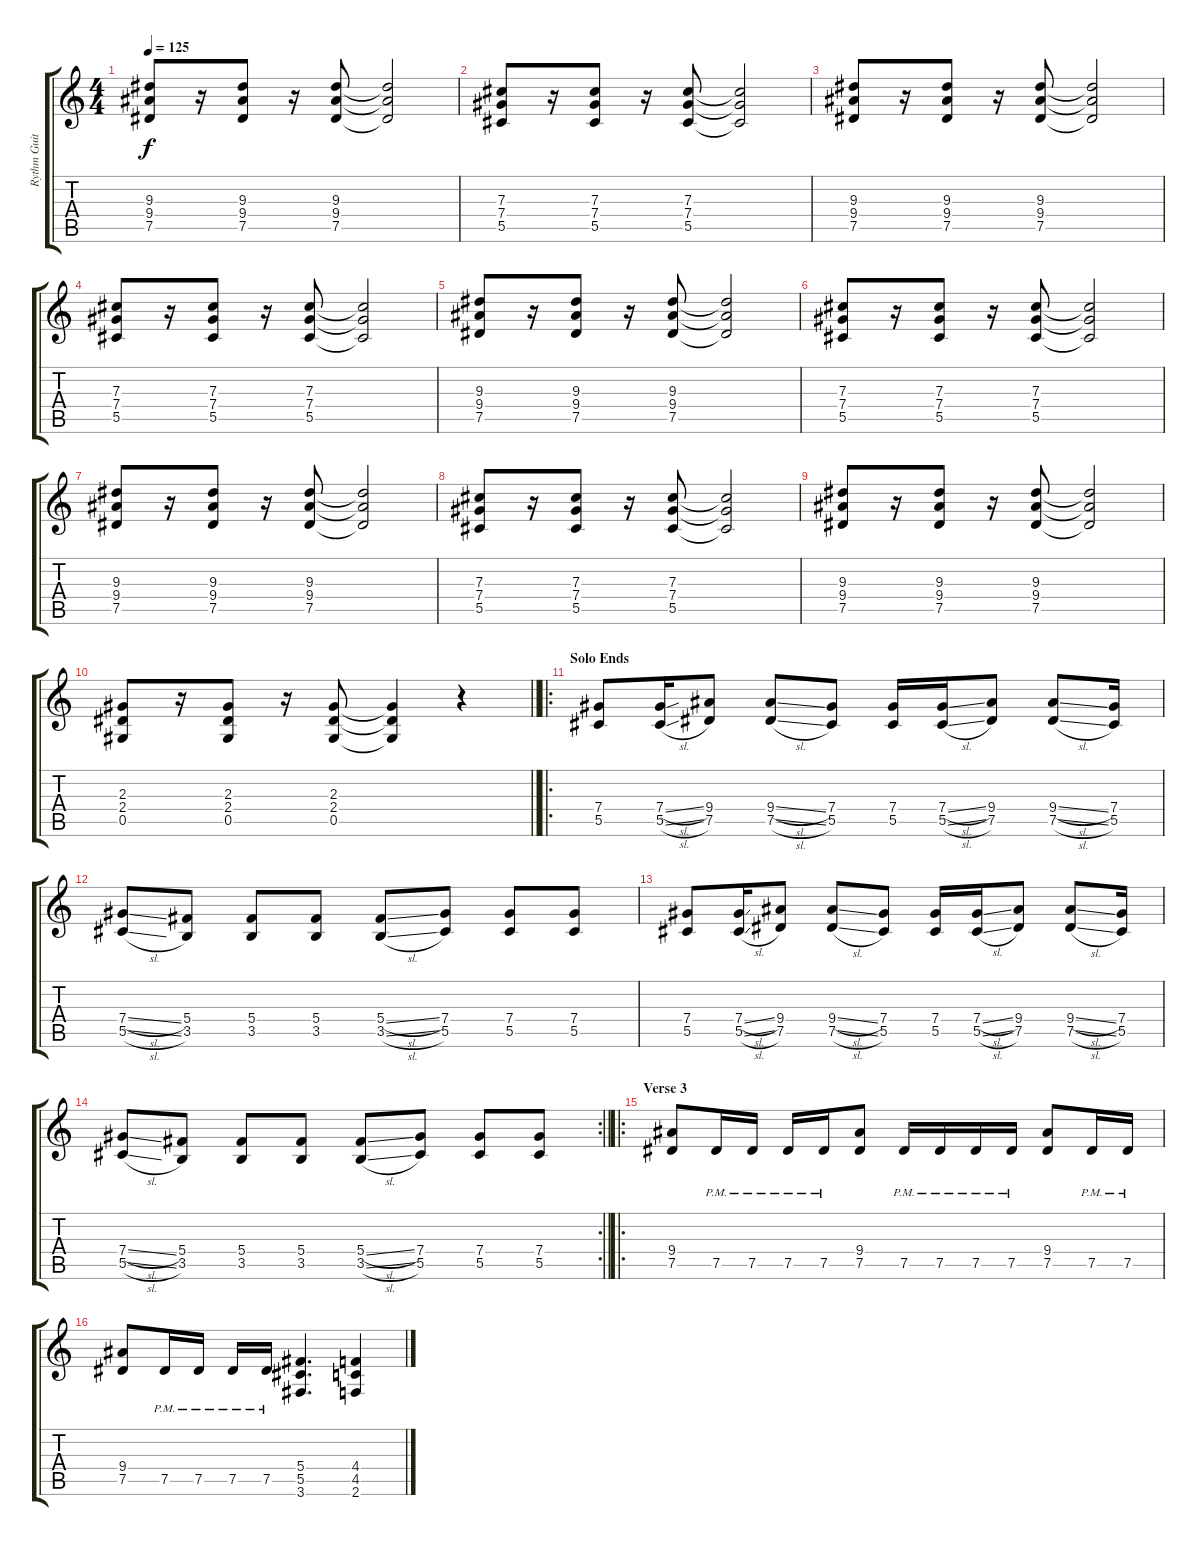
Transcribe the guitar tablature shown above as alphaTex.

\track ("Rythm Guitar" "Rythm Guit") {instrument distortionguitar}
\staff {score tabs}
\tuning (Eb4 Bb3 Gb3 Db3 Ab2 Eb2) {hide}
\ts (4 4)
\tempo 125
\clef g2
\ks c
(9.3 9.4 7.5).8{dy f} r.16 (9.3 9.4 7.5).8 r.16 (9.3 9.4 7.5).8 (9.3{t} 9.4{t} 7.5{t}).2 |
(7.3 7.4 5.5).8 r.16 (7.3 7.4 5.5).8 r.16 (7.3 7.4 5.5).8 (7.3{t} 7.4{t} 5.5{t}).2 |
(9.3 9.4 7.5).8 r.16 (9.3 9.4 7.5).8 r.16 (9.3 9.4 7.5).8 (9.3{t} 9.4{t} 7.5{t}).2 |
(7.3 7.4 5.5).8 r.16 (7.3 7.4 5.5).8 r.16 (7.3 7.4 5.5).8 (7.3{t} 7.4{t} 5.5{t}).2 |
(9.3 9.4 7.5).8 r.16 (9.3 9.4 7.5).8 r.16 (9.3 9.4 7.5).8 (9.3{t} 9.4{t} 7.5{t}).2 |
(7.3 7.4 5.5).8 r.16 (7.3 7.4 5.5).8 r.16 (7.3 7.4 5.5).8 (7.3{t} 7.4{t} 5.5{t}).2 |
(9.3 9.4 7.5).8 r.16 (9.3 9.4 7.5).8 r.16 (9.3 9.4 7.5).8 (9.3{t} 9.4{t} 7.5{t}).2 |
(7.3 7.4 5.5).8 r.16 (7.3 7.4 5.5).8 r.16 (7.3 7.4 5.5).8 (7.3{t} 7.4{t} 5.5{t}).2 |
(9.3 9.4 7.5).8 r.16 (9.3 9.4 7.5).8 r.16 (9.3 9.4 7.5).8 (9.3{t} 9.4{t} 7.5{t}).2 |
\barLineRight lightlight
(2.3 2.4 0.5).8 r.16 (2.3 2.4 0.5).8 r.16 (2.3 2.4 0.5).8 (2.3{t} 2.4{t} 0.5{t}).4 r.4 |
\ro
\section ("" "Solo Ends")
(7.4 5.5).8 (7.4{sl} 5.5{sl}).16 (9.4 7.5).8 (9.4{sl} 7.5{sl}).8 (7.4 5.5).8 (7.4 5.5).16 (7.4{sl} 5.5{sl}).16 (9.4 7.5).8 (9.4{sl} 7.5{sl}).8 (7.4 5.5).16 |
(7.4{sl} 5.5{sl}).8 (5.4 3.5).8 (5.4 3.5).8 (5.4 3.5).8 (5.4{sl} 3.5{sl}).8 (7.4 5.5).8 (7.4 5.5).8 (7.4 5.5).8 |
(7.4 5.5).8 (7.4{sl} 5.5{sl}).16 (9.4 7.5).8 (9.4{sl} 7.5{sl}).8 (7.4 5.5).8 (7.4 5.5).16 (7.4{sl} 5.5{sl}).16 (9.4 7.5).8 (9.4{sl} 7.5{sl}).8 (7.4 5.5).16 |
\rc 2
\barLineRight lightlight
(7.4{sl} 5.5{sl}).8 (5.4 3.5).8 (5.4 3.5).8 (5.4 3.5).8 (5.4{sl} 3.5{sl}).8 (7.4 5.5).8 (7.4 5.5).8 (7.4 5.5).8 |
\ro
\section ("" "Verse 3")
(9.4 7.5).8 7.5{pm}.16 7.5{pm}.16 7.5{pm}.16 7.5{pm}.16 (9.4 7.5).8 7.5{pm}.16 7.5{pm}.16 7.5{pm}.16 7.5{pm}.16 (9.4 7.5).8 7.5{pm}.16 7.5{pm}.16 |
(9.4 7.5).8 7.5{pm}.16 7.5{pm}.16 7.5{pm}.16 7.5{pm}.16 (5.4 5.5 3.6).4{d} (4.4 4.5 2.6).4
